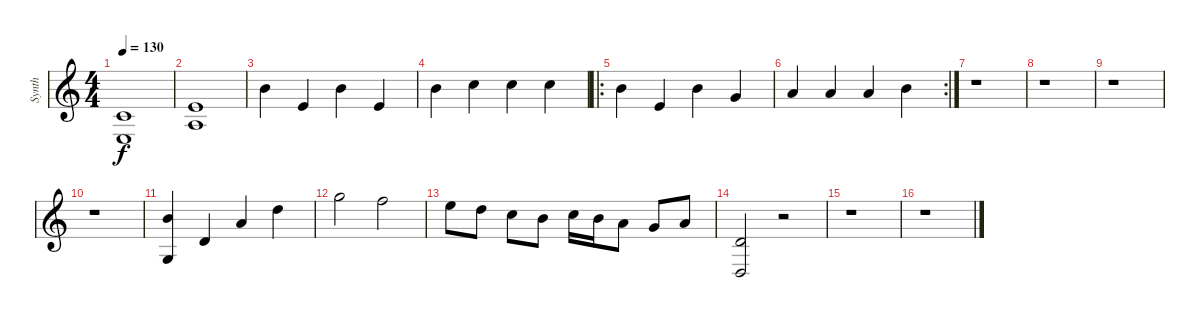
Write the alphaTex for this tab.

\track ("Synth" "Synth") {instrument stringensemble1}
\staff {score}
\tuning (E4 B3 G3 D3 A2 E2) {hide}
\ts (4 4)
\tempo 130
\clef g2
\ks c
(5.3 7.5).1{dy f} |
(5.2 7.4).1 |
7.1.4 9.3.4 7.1.4 9.3.4 |
7.1.4 8.1.4 8.1.4 8.1.4 |
\ro
7.1.4 9.3.4 7.1.4 8.2.4 |
\rc 2
10.2.4 10.2.4 10.2.4 12.2.4 |
r.1 |
r.1 |
r.1 |
r.1 |
(12.2 10.5).4 12.4.4 14.3.4 15.2.4 |
15.1.2 13.1.2 |
12.1.8 10.1.8 8.1.8 7.1.8 8.1.16 7.1.16 5.1.8 3.1.8 5.1.8 |
(7.3 5.5).2 r.2 |
r.1 |
r.1
